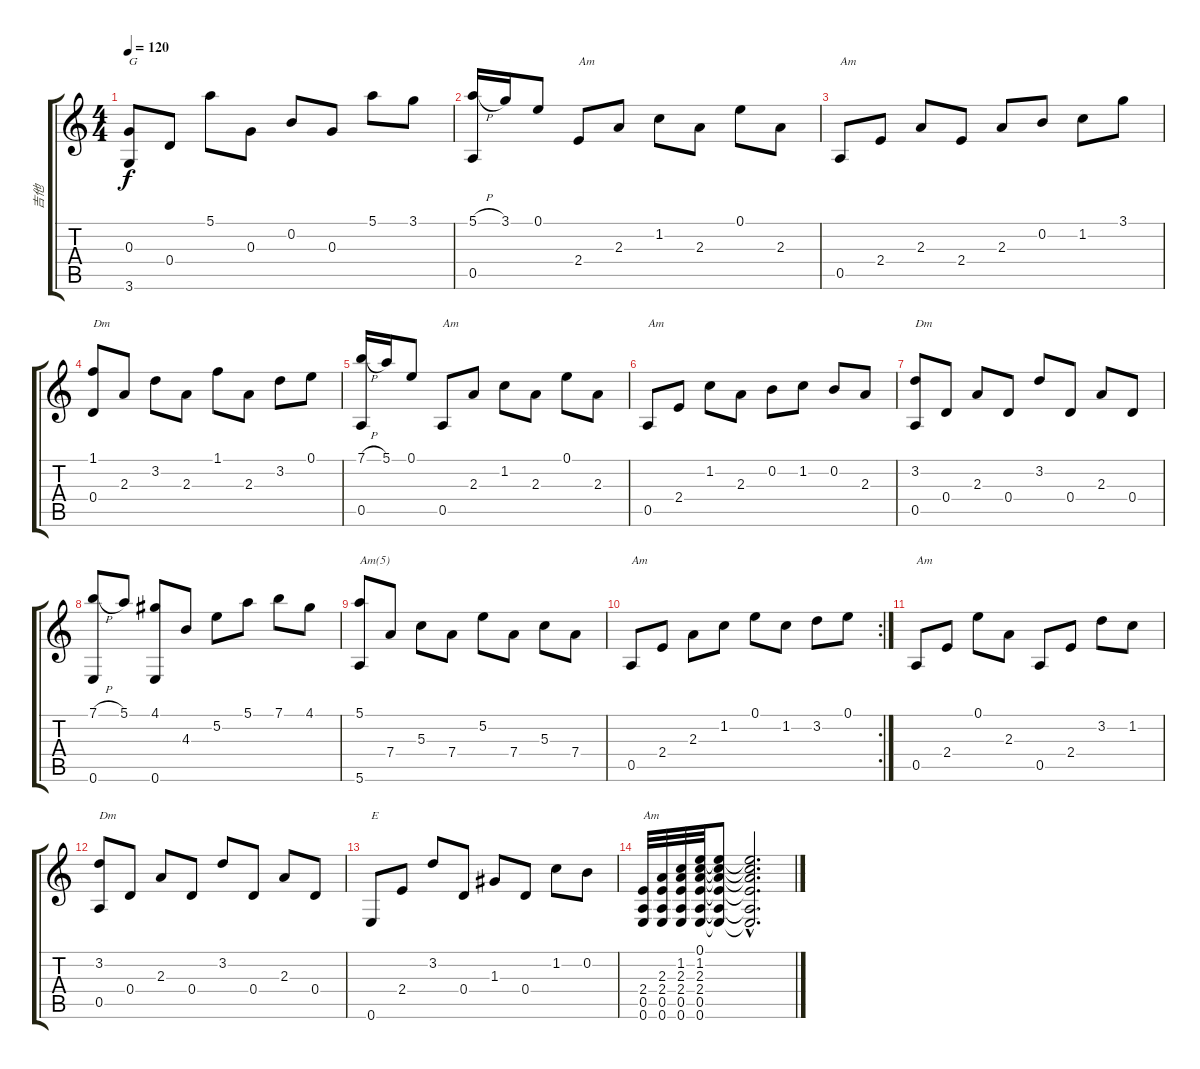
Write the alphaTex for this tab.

\track ("吉他" "吉他") {instrument acousticguitarsteel}
\staff {score tabs}
\tuning (E4 B3 G3 D3 A2 E2) {hide}
\ts (4 4)
\tempo 120
\clef g2
\ks c
(0.3 3.6).8{txt "G" dy f} 0.4.8 5.1.8 0.3.8 0.2.8 0.3.8 5.1.8 3.1.8 |
(5.1{h} 0.5).16 3.1.16 0.1.8 2.4.8{txt "Am"} 2.3.8 1.2.8 2.3.8 0.1.8 2.3.8 |
0.5.8{txt "Am"} 2.4.8 2.3.8 2.4.8 2.3.8 0.2.8 1.2.8 3.1.8 |
(1.1 0.4).8{txt "Dm"} 2.3.8 3.2.8 2.3.8 1.1.8 2.3.8 3.2.8 0.1.8 |
(7.1{h} 0.5).16 5.1.16 0.1.8 0.5.8{txt "Am"} 2.3.8 1.2.8 2.3.8 0.1.8 2.3.8 |
0.5.8{txt "Am"} 2.4.8 1.2.8 2.3.8 0.2.8 1.2.8 0.2.8 2.3.8 |
(3.2 0.5).8{txt "Dm"} 0.4.8 2.3.8 0.4.8 3.2.8 0.4.8 2.3.8 0.4.8 |
(7.1{h} 0.6).8 5.1.8 (4.1 0.6).8 4.3.8 5.2.8 5.1.8 7.1.8 4.1.8 |
(5.1 5.6).8{txt "Am(5)"} 7.4.8 5.3.8 7.4.8 5.2.8 7.4.8 5.3.8 7.4.8 |
\rc 2
0.5.8{txt "Am"} 2.4.8 2.3.8 1.2.8 0.1.8 1.2.8 3.2.8 0.1.8 |
0.5.8{txt "Am"} 2.4.8 0.1.8 2.3.8 0.5.8 2.4.8 3.2.8 1.2.8 |
(3.2 0.5).8{txt "Dm"} 0.4.8 2.3.8 0.4.8 3.2.8 0.4.8 2.3.8 0.4.8 |
0.6.8{txt "E"} 2.4.8 3.2.8 0.4.8 1.3.8 0.4.8 1.2.8 0.2.8 |
(2.4 0.5 0.6).32{txt "Am"} (2.3 2.4 0.5 0.6).32 (1.2 2.3 2.4 0.5 0.6).32 (0.1 1.2 2.3 2.4 0.5 0.6).32 (0.1{t} 1.2{t} 2.3{t} 2.4{t} 0.5{t} 0.6{t}).8 (0.1{hac t} 1.2{hac t} 2.3{hac t} 2.4{hac t} 0.5{hac t} 0.6{hac t}).2{d}
